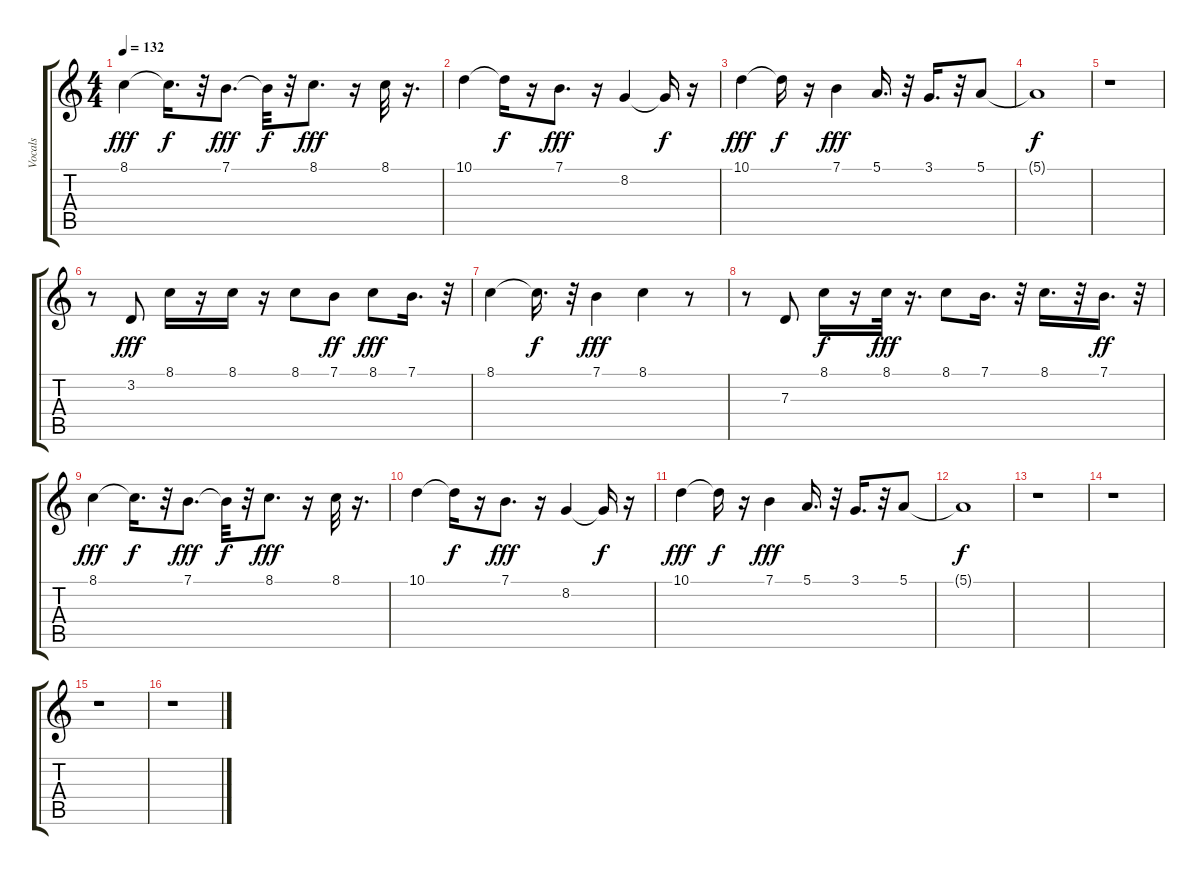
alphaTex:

\track ("Vocals" "Vocals") {instrument vibraphone}
\staff {score tabs}
\tuning (E4 B3 G3 D3 A2 E2) {hide}
\ts (4 4)
\tempo 132
\clef g2
\ks c
8.1.4{dy fff} 8.1{t}.16{d dy f} r.32 7.1.8{d dy fff} 7.1{t}.32{dy f} r.32 8.1.8{d dy fff} r.16 8.1.32 r.16{d} |
10.1.4 10.1{t}.16{dy f} r.16 7.1.8{d dy fff} r.16 8.2.4 8.2{t}.16{dy f} r.16 |
10.1.4{dy fff} 10.1{t}.16{dy f} r.16 7.1.4{dy fff} 5.1.16{d} r.32 3.1.16{d} r.32 5.1.8 |
5.1{t}.1{dy f} |
r.1 |
r.8 3.2.8{dy fff} 8.1.16 r.16 8.1.16 r.16 8.1.8 7.1.8{dy ff} 8.1.8{dy fff} 7.1.16{d} r.32 |
8.1.4 8.1{t}.16{d dy f} r.32 7.1.4{dy fff} 8.1.4 r.8 |
r.8 7.3.8 8.1.16{dy f} r.16 8.1.32{dy fff} r.16{d} 8.1.8 7.1.16{d} r.32 8.1.16{d} r.32 7.1.16{d dy ff} r.32 |
8.1.4{dy fff} 8.1{t}.16{d dy f} r.32 7.1.8{d dy fff} 7.1{t}.32{dy f} r.32 8.1.8{d dy fff} r.16 8.1.32 r.16{d} |
10.1.4 10.1{t}.16{dy f} r.16 7.1.8{d dy fff} r.16 8.2.4 8.2{t}.16{dy f} r.16 |
10.1.4{dy fff} 10.1{t}.16{dy f} r.16 7.1.4{dy fff} 5.1.16{d} r.32 3.1.16{d} r.32 5.1.8 |
5.1{t}.1{dy f} |
r.1 |
r.1 |
r.1 |
r.1
